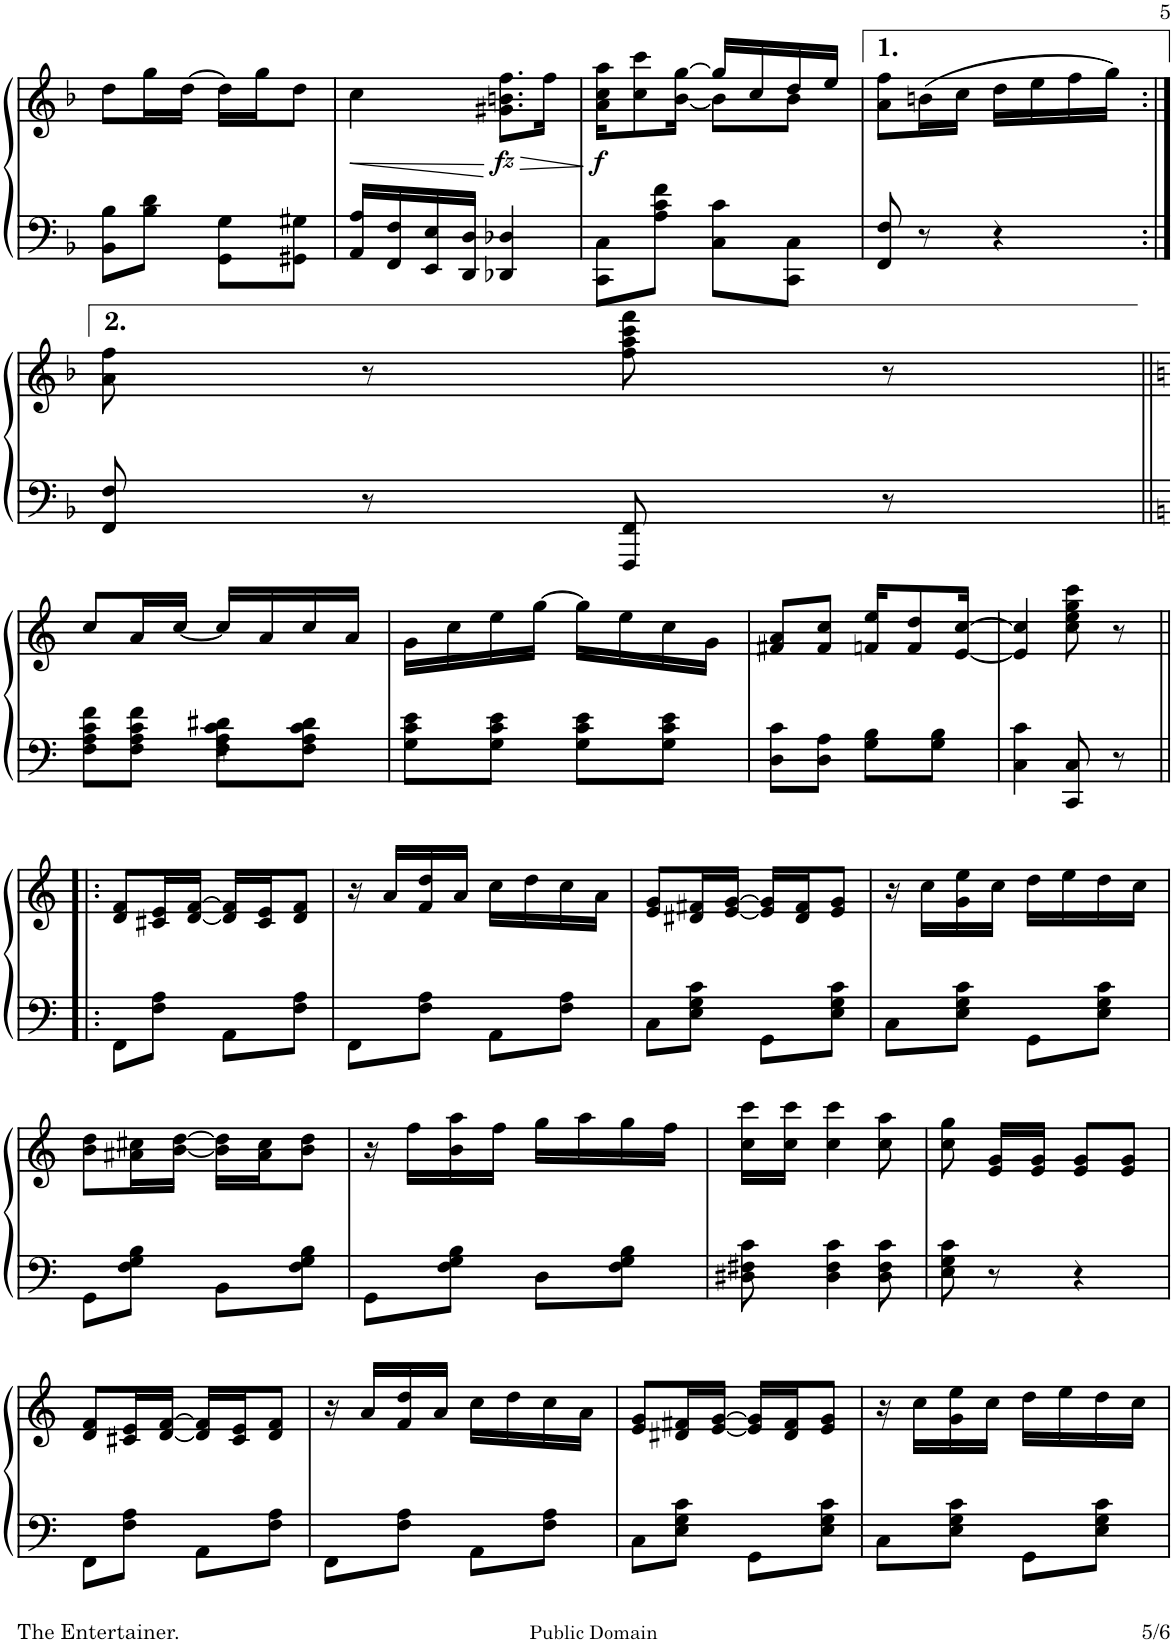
**kern	**kern	**dynam
*part1	*part1	*part1
*staff2	*staff1	*staff1/2
*I"Piano	*	*
*I'Pno	*	*
!!LO:PB:g=z
*clefF4	*clefG2	*
*k[b-]	*k[b-]	*
*F:	*F:	*
*M2/4	*M2/4	*
=80	=80	=80
8BB-\ 8B-\L	8dd\L	.
8B-\ 8d\J	16gg\L	.
.	[16dd\JJ	.
8GG\ 8G\L	16dd\LL]	.
.	16gg\J	.
8GG#X\ 8G#X\J	8dd\J	.
=81	=81	=81
!	!	!LO:HP:b
16AA/ 16A/LL	4cc\	<
16FF/ 16F/	.	.
16EE/ 16E/	.	.
16DD/ 16D/JJ	.	.
!	!	!LO:HP:n=1:b
!	!	!LO:DY:n=1:b
4DD-X/ 4D-X/	8.g#X\ 8.bn\ 8.ff\L	[ > fz
.	16ff\Jk	.
.	.	]
=82	=82	=82
*	*^	*
!	!	!	!LO:DY:b
8CC\ 8C\L	16a\ 16cc\ 16aa\KL	4ryy	f
.	8cc\ 8ccc\	.	.
8A\ 8c\ 8f\J	.	.	.
.	[16b-\ [>16gg\Jk	.	.
8C\ 8c\L	8b-\L]	16gg/LL]	.
.	.	16cc/	.
8CC\ 8C\J	8b-\J	16dd/	.
.	.	16ee/JJ	.
*	*v	*v	*
=83	=83	=83
8FF/ 8F/	8a\ 8ff\L	.
8r	(16bn\L	.
.	16cc\JJ	.
4r	16dd\LL	.
.	16ee\	.
.	16ff\	.
.	16gg\JJ)	.
!!LO:LB:g=z
=83X3:|!	=83X3:|!	=83X3:|!
8FF/ 8F/	8a\ 8ff\	.
8r	8r	.
8FFF/ 8FF/	8ff\ 8aa\ 8ccc\ 8fff\	.
8r	8r	.
!!LO:LB:g=z
=84||	=84||	=84||
*k[]	*k[]	*
8F\ 8A\ 8c\ 8f\L	8cc/L	.
8F\ 8A\ 8c\ 8f\J	16a/L	.
.	[<16cc/JJ	.
8F#X\ 8A\ 8c\ 8d#X\L	16cc/LL]	.
.	16a/	.
8F#\ 8A\ 8c\ 8d#\J	16cc/	.
.	16a/JJ	.
=85	=85	=85
8G\ 8c\ 8e\L	16g\LL	.
.	16cc\	.
8G\ 8c\ 8e\J	16ee\	.
.	[16gg\JJ	.
8G\ 8c\ 8e\L	16gg\LL]	.
.	16ee\	.
8G\ 8c\ 8e\J	16cc\	.
.	16g\JJ	.
=86	=86	=86
8D\ 8c\L	8f#X/ 8a/L	.
8D\ 8A\J	8f#/ 8cc/J	.
8G\ 8B\L	16fn/ 16ee/KL	.
.	8f/ 8dd/	.
8G\ 8B\J	.	.
.	[16e/ [>16cc/Jk	.
=87	=87	=87
4C\ 4c\	4e/] 4cc/]	.
8CC/ 8C/	8cc\ 8ee\ 8gg\ 8ccc\	.
8r	8r	.
!!LO:LB:g=z
=88!|:	=88!|:	=88!|:
8FF\L	8d/ 8f/L	.
8F\ 8A\J	16c#X/ 16e/L	.
.	[16d/ [>16f/JJ	.
8AA\L	16d/] 16f/]LL	.
.	16c#/ 16e/J	.
8F\ 8A\J	8d/ 8f/J	.
=89	=89	=89
8FF\L	16r	.
.	16a/LL	.
8F\ 8A\J	16f/ 16dd/	.
.	16a/JJ	.
8AA\L	16cc\LL	.
.	16dd\	.
8F\ 8A\J	16cc\	.
.	16a\JJ	.
=90	=90	=90
8C\L	8e/ 8g/L	.
8E\ 8G\ 8c\J	16d#X/ 16f#X/L	.
.	[16e/ [>16g/JJ	.
8GG\L	16e/] 16g/]LL	.
.	16d#/ 16f#/J	.
8E\ 8G\ 8c\J	8e/ 8g/J	.
=91	=91	=91
8C\L	16r	.
.	16cc\LL	.
8E\ 8G\ 8c\J	16g\ 16ee\	.
.	16cc\JJ	.
8GG\L	16dd\LL	.
.	16ee\	.
8E\ 8G\ 8c\J	16dd\	.
.	16cc\JJ	.
!!LO:LB:g=z
=92	=92	=92
8GG\L	8b\ 8dd\L	.
8F\ 8G\ 8B\J	16a#X\ 16cc#X\L	.
.	[<16b\ [16dd\JJ	.
8BB\L	16b\] 16dd\]LL	.
.	16a#\ 16cc#\J	.
8F\ 8G\ 8B\J	8b\ 8dd\J	.
=93	=93	=93
8GG\L	16r	.
.	16ff\LL	.
8F\ 8G\ 8B\J	16b\ 16aa\	.
.	16ff\JJ	.
8D\L	16gg\LL	.
.	16aa\	.
8F\ 8G\ 8B\J	16gg\	.
.	16ff\JJ	.
=94	=94	=94
8D#X\ 8F#X\ 8c\	16cc\ 16ccc\LL	.
.	16cc\ 16ccc\JJ	.
4D#\ 4F#\ 4c\	4cc\ 4ccc\	.
8D#\ 8F#\ 8c\	8cc\ 8aa\	.
=95	=95	=95
8E\ 8G\ 8c\	8cc\ 8gg\	.
8r	16e/ 16g/LL	.
.	16e/ 16g/JJ	.
4r	8e/ 8g/L	.
.	8e/ 8g/J	.
!!LO:LB:g=z
=96	=96	=96
8FF\L	8d/ 8f/L	.
8F\ 8A\J	16c#X/ 16e/L	.
.	[16d/ [>16f/JJ	.
8AA\L	16d/] 16f/]LL	.
.	16c#/ 16e/J	.
8F\ 8A\J	8d/ 8f/J	.
=97	=97	=97
8FF\L	16r	.
.	16a/LL	.
8F\ 8A\J	16f/ 16dd/	.
.	16a/JJ	.
8AA\L	16cc\LL	.
.	16dd\	.
8F\ 8A\J	16cc\	.
.	16a\JJ	.
=98	=98	=98
8C\L	8e/ 8g/L	.
8E\ 8G\ 8c\J	16d#X/ 16f#X/L	.
.	[16e/ [>16g/JJ	.
8GG\L	16e/] 16g/]LL	.
.	16d#/ 16f#/J	.
8E\ 8G\ 8c\J	8e/ 8g/J	.
=99	=99	=99
8C\L	16r	.
.	16cc\LL	.
8E\ 8G\ 8c\J	16g\ 16ee\	.
.	16cc\JJ	.
8GG\L	16dd\LL	.
.	16ee\	.
8E\ 8G\ 8c\J	16dd\	.
.	16cc\JJ	.
=	=	=
*-	*-	*-
